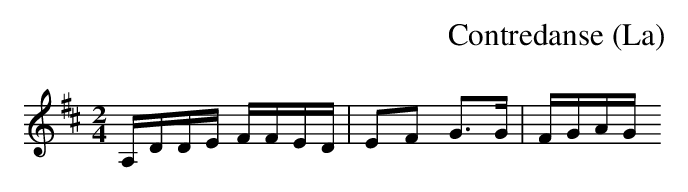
X:1
T:Contredanse (La)
M:2/4
L:1/8
K:D
A,/D/D/E/ F/F/E/D/|EF G>G|F/G/A/G/ ...
